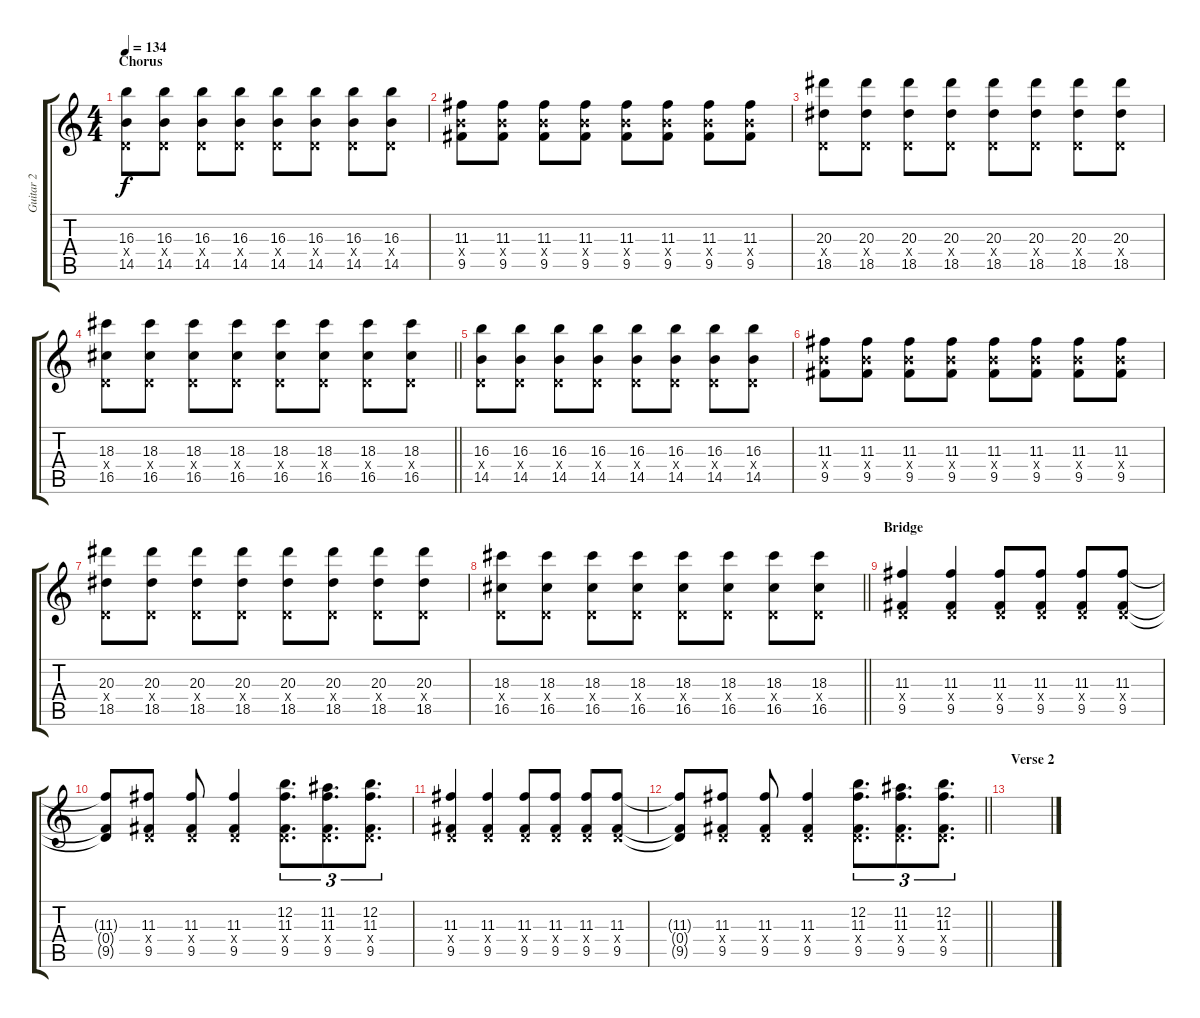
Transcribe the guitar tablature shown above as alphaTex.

\track ("Guitar 2" "Guitar 2") {instrument overdrivenguitar}
\staff {score tabs}
\tuning (E4 B3 G3 D3 A2 E2) {hide}
\ts (4 4)
\section ("" "Chorus")
\tempo 134
\clef g2
\ks c
(16.3 0.4{x} 14.5).8{dy f volume 13} (16.3 0.4{x} 14.5).8 (16.3 0.4{x} 14.5).8 (16.3 0.4{x} 14.5).8 (16.3 0.4{x} 14.5).8 (16.3 0.4{x} 14.5).8 (16.3 0.4{x} 14.5).8 (16.3 0.4{x} 14.5).8 |
(11.3 9.4{x} 9.5).8 (11.3 9.4{x} 9.5).8 (11.3 9.4{x} 9.5).8 (11.3 9.4{x} 9.5).8 (11.3 9.4{x} 9.5).8 (11.3 9.4{x} 9.5).8 (11.3 9.4{x} 9.5).8 (11.3 9.4{x} 9.5).8 |
(20.3 0.4{x} 18.5).8 (20.3 0.4{x} 18.5).8 (20.3 0.4{x} 18.5).8 (20.3 0.4{x} 18.5).8 (20.3 0.4{x} 18.5).8 (20.3 0.4{x} 18.5).8 (20.3 0.4{x} 18.5).8 (20.3 0.4{x} 18.5).8 |
\barLineRight lightlight
(18.3 0.4{x} 16.5).8 (18.3 0.4{x} 16.5).8 (18.3 0.4{x} 16.5).8 (18.3 0.4{x} 16.5).8 (18.3 0.4{x} 16.5).8 (18.3 0.4{x} 16.5).8 (18.3 0.4{x} 16.5).8 (18.3 0.4{x} 16.5).8 |
(16.3 0.4{x} 14.5).8 (16.3 0.4{x} 14.5).8 (16.3 0.4{x} 14.5).8 (16.3 0.4{x} 14.5).8 (16.3 0.4{x} 14.5).8 (16.3 0.4{x} 14.5).8 (16.3 0.4{x} 14.5).8 (16.3 0.4{x} 14.5).8 |
(11.3 9.4{x} 9.5).8 (11.3 9.4{x} 9.5).8 (11.3 9.4{x} 9.5).8 (11.3 9.4{x} 9.5).8 (11.3 9.4{x} 9.5).8 (11.3 9.4{x} 9.5).8 (11.3 9.4{x} 9.5).8 (11.3 9.4{x} 9.5).8 |
(20.3 0.4{x} 18.5).8 (20.3 0.4{x} 18.5).8 (20.3 0.4{x} 18.5).8 (20.3 0.4{x} 18.5).8 (20.3 0.4{x} 18.5).8 (20.3 0.4{x} 18.5).8 (20.3 0.4{x} 18.5).8 (20.3 0.4{x} 18.5).8 |
\barLineRight lightlight
(18.3 0.4{x} 16.5).8 (18.3 0.4{x} 16.5).8 (18.3 0.4{x} 16.5).8 (18.3 0.4{x} 16.5).8 (18.3 0.4{x} 16.5).8 (18.3 0.4{x} 16.5).8 (18.3 0.4{x} 16.5).8 (18.3 0.4{x} 16.5).8 |
\section ("" "Bridge")
(11.3 0.4{x} 9.5).4 (11.3 0.4{x} 9.5).4 (11.3 0.4{x} 9.5).8 (11.3 0.4{x} 9.5).8 (11.3 0.4{x} 9.5).8 (11.3 0.4{x} 9.5).8 |
(11.3{t} 0.4{t} 9.5{t}).8 (11.3 0.4{x} 9.5).8 (11.3 0.4{x} 9.5).8 (11.3 0.4{x} 9.5).4 (12.2 11.3 0.4{x} 9.5).8{d tu (3 2)} (11.2 11.3 0.4{x} 9.5).8{d tu (3 2)} (12.2 11.3 0.4{x} 9.5).8{d tu (3 2)} |
(11.3 0.4{x} 9.5).4 (11.3 0.4{x} 9.5).4 (11.3 0.4{x} 9.5).8 (11.3 0.4{x} 9.5).8 (11.3 0.4{x} 9.5).8 (11.3 0.4{x} 9.5).8 |
\barLineRight lightlight
(11.3{t} 0.4{t} 9.5{t}).8 (11.3 0.4{x} 9.5).8 (11.3 0.4{x} 9.5).8 (11.3 0.4{x} 9.5).4 (12.2 11.3 0.4{x} 9.5).8{d tu (3 2)} (11.2 11.3 0.4{x} 9.5).8{d tu (3 2)} (12.2 11.3 0.4{x} 9.5).8{d tu (3 2)} |
\section ("" "Verse 2")
